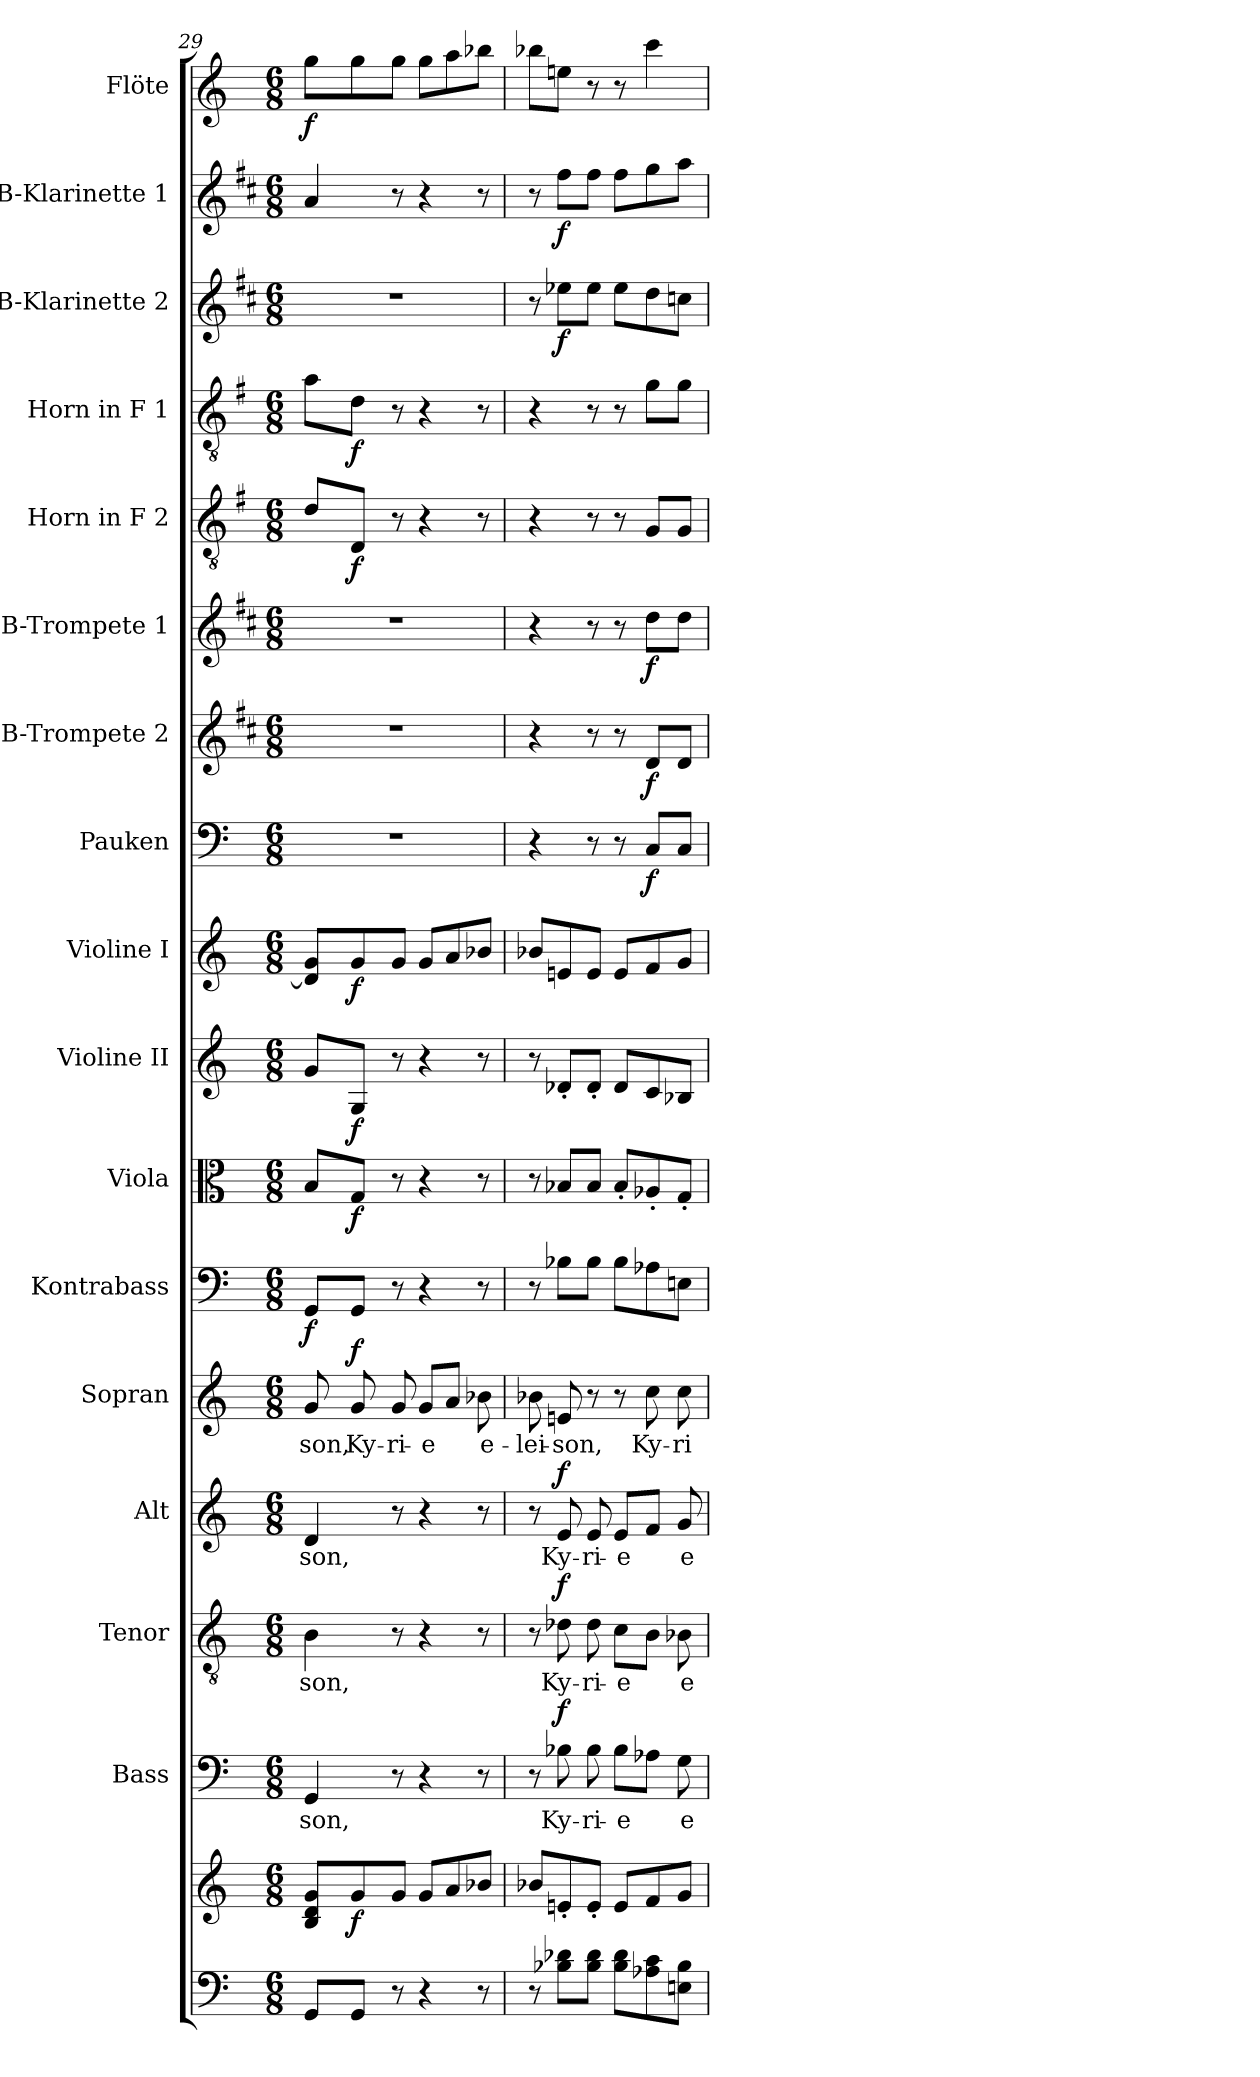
**kern	**kern	**dynam	**kern	**text	**dynam	**kern	**text	**dynam	**kern	**text	**dynam	**kern	**text	**dynam	**kern	**dynam	**kern	**dynam	**kern	**dynam	**kern	**dynam	**kern	**dynam	**kern	**dynam	**kern	**dynam	**kern	**dynam	**kern	**dynam	**kern	**dynam	**kern	**dynam	**kern	**dynam
*part17	*part17	*part17	*part16	*part16	*part16	*part15	*part15	*part15	*part14	*part14	*part14	*part13	*part13	*part13	*part12	*part12	*part11	*part11	*part10	*part10	*part9	*part9	*part8	*part8	*part7	*part7	*part6	*part6	*part5	*part5	*part4	*part4	*part3	*part3	*part2	*part2	*part1	*part1
*staff18	*staff17	*staff17/18	*staff16	*staff16	*staff16	*staff15	*staff15	*staff15	*staff14	*staff14	*staff14	*staff13	*staff13	*staff13	*staff12	*staff12	*staff11	*staff11	*staff10	*staff10	*staff9	*staff9	*staff8	*staff8	*staff7	*staff7	*staff6	*staff6	*staff5	*staff5	*staff4	*staff4	*staff3	*staff3	*staff2	*staff2	*staff1	*staff1
*	*	*	*I"Bass	*	*	*I"Tenor	*	*	*I"Alt	*	*	*I"Sopran	*	*	*I"Kontrabass	*	*I"Viola	*	*I"Violine II	*	*I"Violine I	*	*I"Pauken	*	*I"B-Trompete 2	*	*I"B-Trompete 1	*	*I"Horn in F 2	*	*I"Horn in F 1	*	*I"B-Klarinette 2	*	*I"B-Klarinette 1	*	*I"Flöte	*
*	*	*	*I'B.	*	*	*I'T.	*	*	*I'A.	*	*	*I'S.	*	*	*I'Kb.	*	*I'Vla.	*	*I'Vl. II	*	*I'Vl. I	*	*I'Pk.	*	*I'B Trp. 2	*	*I'B Trp. 1	*	*	*	*	*	*I'B Kl. 2	*	*I'B Kl. 1	*	*I'Fl.	*
*clefF4	*clefG2	*	*clefF4	*	*	*clefGv2	*	*	*clefG2	*	*	*clefG2	*	*	*clefF4	*	*clefC3	*	*clefG2	*	*clefG2	*	*clefF4	*	*clefG2	*	*clefG2	*	*clefGv2	*	*clefGv2	*	*clefG2	*	*clefG2	*	*clefG2	*
*	*	*	*	*	*	*	*	*	*	*	*	*	*	*	*ITrd7c12	*	*	*	*	*	*	*	*	*	*ITrd1c2	*	*ITrd1c2	*	*ITrd4c7	*	*ITrd4c7	*	*ITrd1c2	*	*ITrd1c2	*	*	*
*k[]	*k[]	*	*k[]	*	*	*k[]	*	*	*k[]	*	*	*k[]	*	*	*k[]	*	*k[]	*	*k[]	*	*k[]	*	*k[]	*	*k[]	*	*k[]	*	*k[]	*	*k[]	*	*k[]	*	*k[]	*	*k[]	*
*C:	*C:	*	*C:	*	*	*C:	*	*	*C:	*	*	*C:	*	*	*C:	*	*C:	*	*C:	*	*C:	*	*C:	*	*C:	*	*C:	*	*C:	*	*C:	*	*C:	*	*C:	*	*C:	*
*M6/8	*M6/8	*	*M6/8	*	*	*M6/8	*	*	*M6/8	*	*	*M6/8	*	*	*M6/8	*	*M6/8	*	*M6/8	*	*M6/8	*	*M6/8	*	*M6/8	*	*M6/8	*	*M6/8	*	*M6/8	*	*M6/8	*	*M6/8	*	*M6/8	*
=29	=29	=29	=29	=29	=29	=29	=29	=29	=29	=29	=29	=29	=29	=29	=29	=29	=29	=29	=29	=29	=29	=29	=29	=29	=29	=29	=29	=29	=29	=29	=29	=29	=29	=29	=29	=29	=29	=29
!	!	!	!	!LO:LY:b	!	!	!LO:LY:b	!	!	!LO:LY:b	!	!	!LO:LY:b	!	!	!LO:DY:b	!	!	!	!	!	!	!	!	!	!	!	!	!	!	!	!	!	!	!	!	!	!LO:DY:b
8GG/L	8B/ 8d/ 8g/L	.	4GG/	-son,	.	4B\	-son,	.	4d/	-son,	.	8g/	-son,	.	8GGG/L	f	8B/L	.	8g/L	.	8d/] 8g/L	.	2.r	.	2.r	.	2.r	.	8G/L	.	8d\L	.	2.r	.	4g/	.	8gg\L	f
!	!	!LO:DY:b	!	!	!	!	!	!	!	!	!	!	!LO:LY:b	!LO:DY:a	!	!	!	!LO:DY:b	!	!LO:DY:b	!	!LO:DY:b	!	!	!	!	!	!	!	!LO:DY:b	!	!LO:DY:b	!	!	!	!	!	!
8GG/J	8g/	f	.	.	.	.	.	.	.	.	.	8g/	Ky-	f	8GGG/J	.	8G/J	f	8G/J	f	8g/	f	.	.	.	.	.	.	8GG/J	f	8G\J	f	.	.	.	.	8gg\	.
!	!	!	!	!	!	!	!	!	!	!	!	!	!LO:LY:b	!	!	!	!	!	!	!	!	!	!	!	!	!	!	!	!	!	!	!	!	!	!	!	!	!
8r	8g/J	.	8r	.	.	8r	.	.	8r	.	.	8g/	-ri-	.	8r	.	8r	.	8r	.	8g/J	.	.	.	.	.	.	.	8r	.	8r	.	.	.	8r	.	8gg\J	.
!	!	!	!	!	!	!	!	!	!	!	!	!	!LO:LY:b	!	!	!	!	!	!	!	!	!	!	!	!	!	!	!	!	!	!	!	!	!	!	!	!	!
4r	8g/L	.	4r	.	.	4r	.	.	4r	.	.	8g/L	-e	.	4r	.	4r	.	4r	.	8g/L	.	.	.	.	.	.	.	4r	.	4r	.	.	.	4r	.	8gg\L	.
.	8a/	.	.	.	.	.	.	.	.	.	.	8a/J	.	.	.	.	.	.	.	.	8a/	.	.	.	.	.	.	.	.	.	.	.	.	.	.	.	8aa\	.
!	!	!	!	!	!	!	!	!	!	!	!	!	!LO:LY:b	!	!	!	!	!	!	!	!	!	!	!	!	!	!	!	!	!	!	!	!	!	!	!	!	!
8r	8b-X/J	.	8r	.	.	8r	.	.	8r	.	.	8b-X\	e-	.	8r	.	8r	.	8r	.	8b-X/J	.	.	.	.	.	.	.	8r	.	8r	.	.	.	8r	.	8bb-X\J	.
=30	=30	=30	=30	=30	=30	=30	=30	=30	=30	=30	=30	=30	=30	=30	=30	=30	=30	=30	=30	=30	=30	=30	=30	=30	=30	=30	=30	=30	=30	=30	=30	=30	=30	=30	=30	=30	=30	=30
!	!	!	!	!	!	!	!	!	!	!	!	!	!LO:LY:b	!	!	!	!	!	!	!	!	!	!	!	!	!	!	!	!	!	!	!	!	!	!	!	!	!
8r	8b-X/L	.	8r	.	.	8r	.	.	8r	.	.	8b-X\	-lei-	.	8r	.	8r	.	8r	.	8b-X/L	.	4r	.	4r	.	4r	.	4r	.	4r	.	8r	.	8r	.	8bb-X\L	.
!	!	!	!	!LO:LY:b	!LO:DY:a	!	!LO:LY:b	!LO:DY:a	!	!LO:LY:b	!LO:DY:a	!	!LO:LY:b	!	!	!	!	!	!	!	!	!	!	!	!	!	!	!	!	!	!	!	!	!LO:DY:b	!	!LO:DY:b	!	!
8B-X\ 8d-X\L	8en'</	.	8B-X\	Ky-	f	8d-X\	Ky-	f	8e/	Ky-	f	8en/	-son,	.	8BB-X\L	.	8B-X/L	.	8d-X'</L	.	8en/	.	.	.	.	.	.	.	.	.	.	.	8dd-X\L	f	8ee\L	f	8een\J	.
!	!	!	!	!LO:LY:b	!	!	!LO:LY:b	!	!	!LO:LY:b	!	!	!	!	!	!	!	!	!	!	!	!	!	!	!	!	!	!	!	!	!	!	!	!	!	!	!	!
8B-\ 8d-\J	8e'</J	.	8B-\	-ri-	.	8d-\	-ri-	.	8e/	-ri-	.	8r	.	.	8BB-\J	.	8B-/J	.	8d-'</J	.	8e/J	.	8r	.	8r	.	8r	.	8r	.	8r	.	8dd-\J	.	8ee\J	.	8r	.
!	!	!	!	!LO:LY:b	!	!	!LO:LY:b	!	!	!LO:LY:b	!	!	!	!	!	!	!	!	!	!	!	!	!	!	!	!	!	!	!	!	!	!	!	!	!	!	!	!
8B-\ 8d-\L	8e/L	.	8B-\L	-e	.	8c\L	-e	.	8e/L	-e	.	8r	.	.	8BB-\L	.	8B-'</L	.	8d-/L	.	8e/L	.	8r	.	8r	.	8r	.	8r	.	8r	.	8dd-\L	.	8ee\L	.	8r	.
!	!	!	!	!	!	!	!	!	!	!	!	!	!LO:LY:b	!	!	!	!	!	!	!	!	!	!	!LO:DY:b	!	!LO:DY:b	!	!LO:DY:b	!	!	!	!	!	!	!	!	!	!
8A-X\ 8c\	8f/	.	8A-X\J	.	.	8B\J	.	.	8f/J	.	.	8cc\	Ky-	.	8AA-X\	.	8A-X'</	.	8c/	.	8f/	.	8C/L	f	8c/L	f	8cc\L	f	8C/L	.	8c\L	.	8cc\	.	8ff\	.	4ccc\	.
!	!	!	!	!LO:LY:b	!	!	!LO:LY:b	!	!	!LO:LY:b	!	!	!LO:LY:b	!	!	!	!	!	!	!	!	!	!	!	!	!	!	!	!	!	!	!	!	!	!	!	!	!
8En\ 8B-\J	8g/J	.	8G\	e-	.	8B-X\	e-	.	8g/	e-	.	8cc\	-ri-	.	8EEn\J	.	8G'</J	.	8B-X/J	.	8g/J	.	8C/J	.	8c/J	.	8cc\J	.	8C/J	.	8c\J	.	8b-X\J	.	8gg\J	.	.	.
=	=	=	=	=	=	=	=	=	=	=	=	=	=	=	=	=	=	=	=	=	=	=	=	=	=	=	=	=	=	=	=	=	=	=	=	=	=	=
*-	*-	*-	*-	*-	*-	*-	*-	*-	*-	*-	*-	*-	*-	*-	*-	*-	*-	*-	*-	*-	*-	*-	*-	*-	*-	*-	*-	*-	*-	*-	*-	*-	*-	*-	*-	*-	*-	*-
